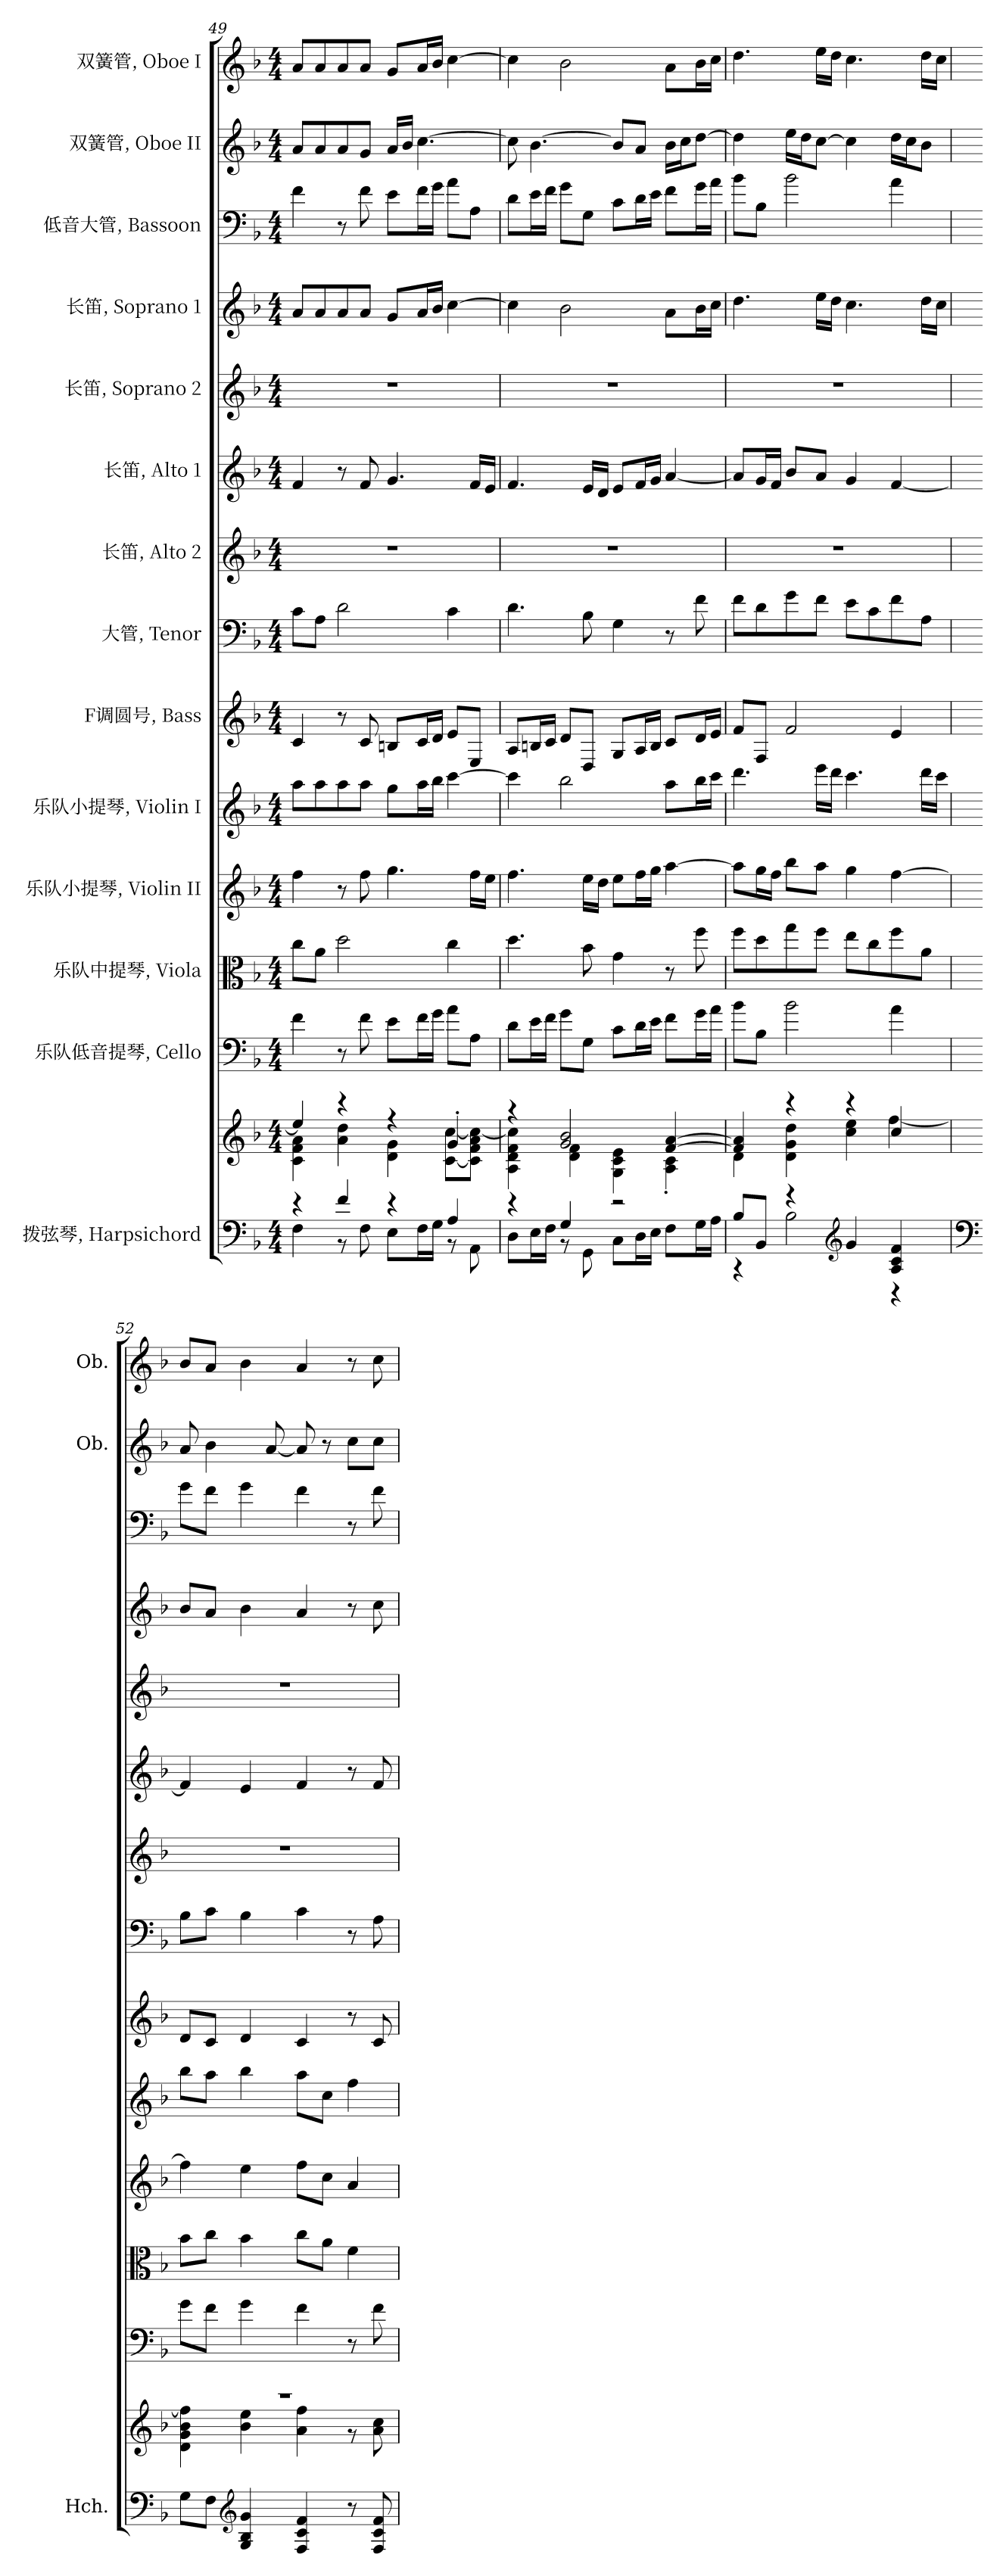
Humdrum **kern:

**kern	**kern	**kern	**kern	**kern	**kern	**kern	**kern	**kern	**kern	**kern	**kern	**kern	**kern	**kern
*part14	*part14	*part13	*part12	*part11	*part10	*part9	*part8	*part7	*part6	*part5	*part4	*part3	*part2	*part1
*staff15	*staff14	*staff13	*staff12	*staff11	*staff10	*staff9	*staff8	*staff7	*staff6	*staff5	*staff4	*staff3	*staff2	*staff1
*I"拨弦琴, Harpsichord	*	*I"乐队低音提琴, Cello	*I"乐队中提琴, Viola	*I"乐队小提琴, Violin II	*I"乐队小提琴, Violin I	*I"F调圆号, Bass	*I"大管, Tenor	*I"长笛, Alto 2	*I"长笛, Alto 1	*I"长笛, Soprano 2	*I"长笛, Soprano 1	*I"低音大管, Bassoon	*I"双簧管, Oboe II	*I"双簧管, Oboe I
*I'Hch.	*	*	*	*	*	*	*	*	*	*	*	*	*I'Ob.	*I'Ob.
*clefF4	*clefG2	*clefF4	*clefC3	*clefG2	*clefG2	*clefG2	*clefF4	*clefG2	*clefG2	*clefG2	*clefG2	*clefF4	*clefG2	*clefG2
*	*	*ITrd7c12	*	*	*	*ITrd4c7	*	*	*	*	*	*ITrd7c12	*	*
*k[b-]	*k[b-]	*k[b-]	*k[b-]	*k[b-]	*k[b-]	*k[b-e-]	*k[b-]	*k[b-]	*k[b-]	*k[b-]	*k[b-]	*k[b-]	*k[b-]	*k[b-]
*M4/4	*M4/4	*M4/4	*M4/4	*M4/4	*M4/4	*M4/4	*M4/4	*M4/4	*M4/4	*M4/4	*M4/4	*M4/4	*M4/4	*M4/4
=49	=49	=49	=49	=49	=49	=49	=49	=49	=49	=49	=49	=49	=49	=49
*^	*^	*	*	*	*	*	*	*	*	*	*	*	*	*
4r	4F\	4ee/]	4c\ 4f\ 4a\	4F\	8cc\L	4ff\	8aa\L	4F/	8c\L	1r	4f/	1r	8a/L	4F\	8a/L	8a/L
.	.	.	.	.	8a\J	.	8aa\	.	8A\J	.	.	.	8a/	.	8a/	8a/
4f/	8r	4r	4a\ 4dd\	8r	2dd\	8r	8aa\	8r	2d\	.	8r	.	8a/	8r	8a/	8a/
.	8F\	.	.	8F\	.	8ff\	8aa\J	8F/	.	.	8f/	.	8a/J	8F\	8g/J	8a/J
4r	8E\L	4r	4d\ 4g\	8E\L	.	4.gg\	8gg\L	8En/L	.	.	4.g/	.	8g/L	8E\L	16a/LL	8g/L
.	.	.	.	.	.	.	.	.	.	.	.	.	.	.	16b-/JJ	.
.	16F\L	.	.	16F\L	.	.	16aa\L	16F/L	.	.	.	.	16a/L	16F\L	[4.cc\	16a/L
.	16G\JJ	.	.	16G\JJ	.	.	16bb-\JJ	16G/JJ	.	.	.	.	16b-/JJ	16G\JJ	.	16b-/JJ
4A/	8r	4g'/	[8c\ [8cc\L	8A\L	4cc\	.	[4ccc\	8A/L	4c\	.	.	.	[4cc\	8A\L	.	[4cc\
.	8AA\	.	8c\] 8f\ 8a\ 8cc\_J	8AA\J	.	16ff\LL	.	8AA/J	.	.	16f/LL	.	.	8AA\J	.	.
.	.	.	.	.	.	16ee\JJ	.	.	.	.	16e/JJ	.	.	.	.	.
!!LO:PB:g=z
=50	=50	=50	=50	=50	=50	=50	=50	=50	=50	=50	=50	=50	=50	=50	=50	=50
4r	8D\L	4r	4A\ 4d\ 4f\ 4cc\]	8D\L	4.dd\	4.ff\	4ccc\]	8D/L	4.d\	1r	4.f/	1r	4cc\]	8D\L	8cc\]	4cc\]
.	16E\L	.	.	16E\L	.	.	.	16En/L	.	.	.	.	.	16E\L	[4.b-\	.
.	16F\JJ	.	.	16F\JJ	.	.	.	16F/JJ	.	.	.	.	.	16F\JJ	.	.
4G/	8r	2g/ 2b-/	4d\ 4f\	8G\L	.	.	2bb-\	8G/L	.	.	.	.	2b-\	8G\L	.	2b-\
.	8GG\	.	.	8GG\J	8b-\	16ee\LL	.	8GG/J	8B-\	.	16e/LL	.	.	8GG\J	.	.
.	.	.	.	.	.	16dd\JJ	.	.	.	.	16d/JJ	.	.	.	.	.
2r	8C\L	.	4G\ 4c\ 4e\	8C\L	4g\	8ee\L	.	8C/L	4G\	.	8e/L	.	.	8C\L	8b-/L]	.
.	16D\L	.	.	16D\L	.	16ff\L	.	16D/L	.	.	16f/L	.	.	16D\L	8a/J	.
.	16E\JJ	.	.	16E\JJ	.	16gg\JJ	.	16E/JJ	.	.	16g/JJ	.	.	16E\JJ	.	.
.	8F\L	[4f/ [4a/	4A\' 4c\'	8F\L	8r	[4aa\	8aa\L	8F/L	8r	.	[4a/	.	8a\L	8F\L	16b-\LL	8a\L
.	.	.	.	.	.	.	.	.	.	.	.	.	.	.	16cc\J	.
.	16G\L	.	.	16G\L	8ff\	.	16bb-\L	16G/L	8f\	.	.	.	16b-\L	16G\L	[8dd\J	16b-\L
.	16A\JJ	.	.	16A\JJ	.	.	16ccc\JJ	16A/JJ	.	.	.	.	16cc\JJ	16A\JJ	.	16cc\JJ
=51	=51	=51	=51	=51	=51	=51	=51	=51	=51	=51	=51	=51	=51	=51	=51	=51
8B-/L	4r	4f/] 4a/]	4d\	8B-\L	8ff\L	8aa\L]	4.ddd\	8B-/L	8f\L	1r	8a/L]	1r	4.dd\	8B-\L	4dd\]	4.dd\
8BB-/J	.	.	.	8BB-\J	8dd\	16gg\L	.	8BB-/J	8d\	.	16g/L	.	.	8BB-\J	.	.
.	.	.	.	.	.	16ff\JJ	.	.	.	.	16f/JJ	.	.	.	.	.
4r	2B-\	4r	4d\ 4g\ 4dd\	2B-\	8gg\	8bb-\L	.	2B-/	8g\	.	8b-/L	.	.	2B-\	16ee\LL	.
.	.	.	.	.	.	.	.	.	.	.	.	.	.	.	16dd\J	.
.	.	.	.	.	8ff\J	8aa\J	16eee\LL	.	8f\J	.	8a/J	.	16ee\LL	.	[8cc\J	16ee\LL
.	.	.	.	.	.	.	16ddd\JJ	.	.	.	.	.	16dd\JJ	.	.	16dd\JJ
*clefG2	*	*	*	*	*	*	*	*	*	*	*	*	*	*	*	*
4g/	.	4r	4cc\ 4ee\	.	8ee\L	4gg\	4.ccc\	.	8e\L	.	4g/	.	4.cc\	.	4cc\]	4.cc\
.	.	.	.	.	8cc\	.	.	.	8c\	.	.	.	.	.	.	.
4A/ 4c/ 4f/	4r	4cc/	[4ff\	4A\	8ff\	[4ff\	.	4A/	8f\	.	[4f/	.	.	4A\	16dd\LL	.
.	.	.	.	.	.	.	.	.	.	.	.	.	.	.	16cc\J	.
.	.	.	.	.	8a\J	.	16ddd\LL	.	8A\J	.	.	.	16dd\LL	.	8b-\J	16dd\LL
.	.	.	.	.	.	.	16ccc\JJ	.	.	.	.	.	16cc\JJ	.	.	16cc\JJ
*v	*v	*	*	*	*	*	*	*	*	*	*	*	*	*	*	*
!!LO:PB:g=z
=52	=52	=52	=52	=52	=52	=52	=52	=52	=52	=52	=52	=52	=52	=52	=52
*clefF4	*	*	*	*	*	*	*	*	*	*	*	*	*	*	*
8G\L	1r	4d\ 4g\ 4b-\ 4ff\]	8G\L	8b-\L	4ff\]	8bb-\L	8G/L	8B-\L	1r	4f/]	1r	8b-/L	8G\L	8a/	8b-/L
8F\J	.	.	8F\J	8cc\J	.	8aa\J	8F/J	8c\J	.	.	.	8a/J	8F\J	4b-\	8a/J
*clefG2	*	*	*	*	*	*	*	*	*	*	*	*	*	*	*
4G/ 4B-/ 4g/	.	4b-\ 4ee\	4G\	4b-\	4ee\	4bb-\	4G/	4B-\	.	4e/	.	4b-\	4G\	.	4b-\
.	.	.	.	.	.	.	.	.	.	.	.	.	.	[8a/	.
4F/ 4c/ 4f/	.	4a\ 4ff\	4F\	8cc\L	8ff\L	8aa\L	4F/	4c\	.	4f/	.	4a/	4F\	8a/]	4a/
.	.	.	.	8a\J	8cc\J	8cc\J	.	.	.	.	.	.	.	8r	.
8r	.	8r	8r	4f\	4a/	4ff\	8r	8r	.	8r	.	8r	8r	8cc\L	8r
8F/ 8c/ 8f/	.	8a\ 8cc\	8F\	.	.	.	8F/	8A\	.	8f/	.	8cc\	8F\	8cc\J	8cc\
*	*v	*v	*	*	*	*	*	*	*	*	*	*	*	*	*
=	=	=	=	=	=	=	=	=	=	=	=	=	=	=
*-	*-	*-	*-	*-	*-	*-	*-	*-	*-	*-	*-	*-	*-	*-
